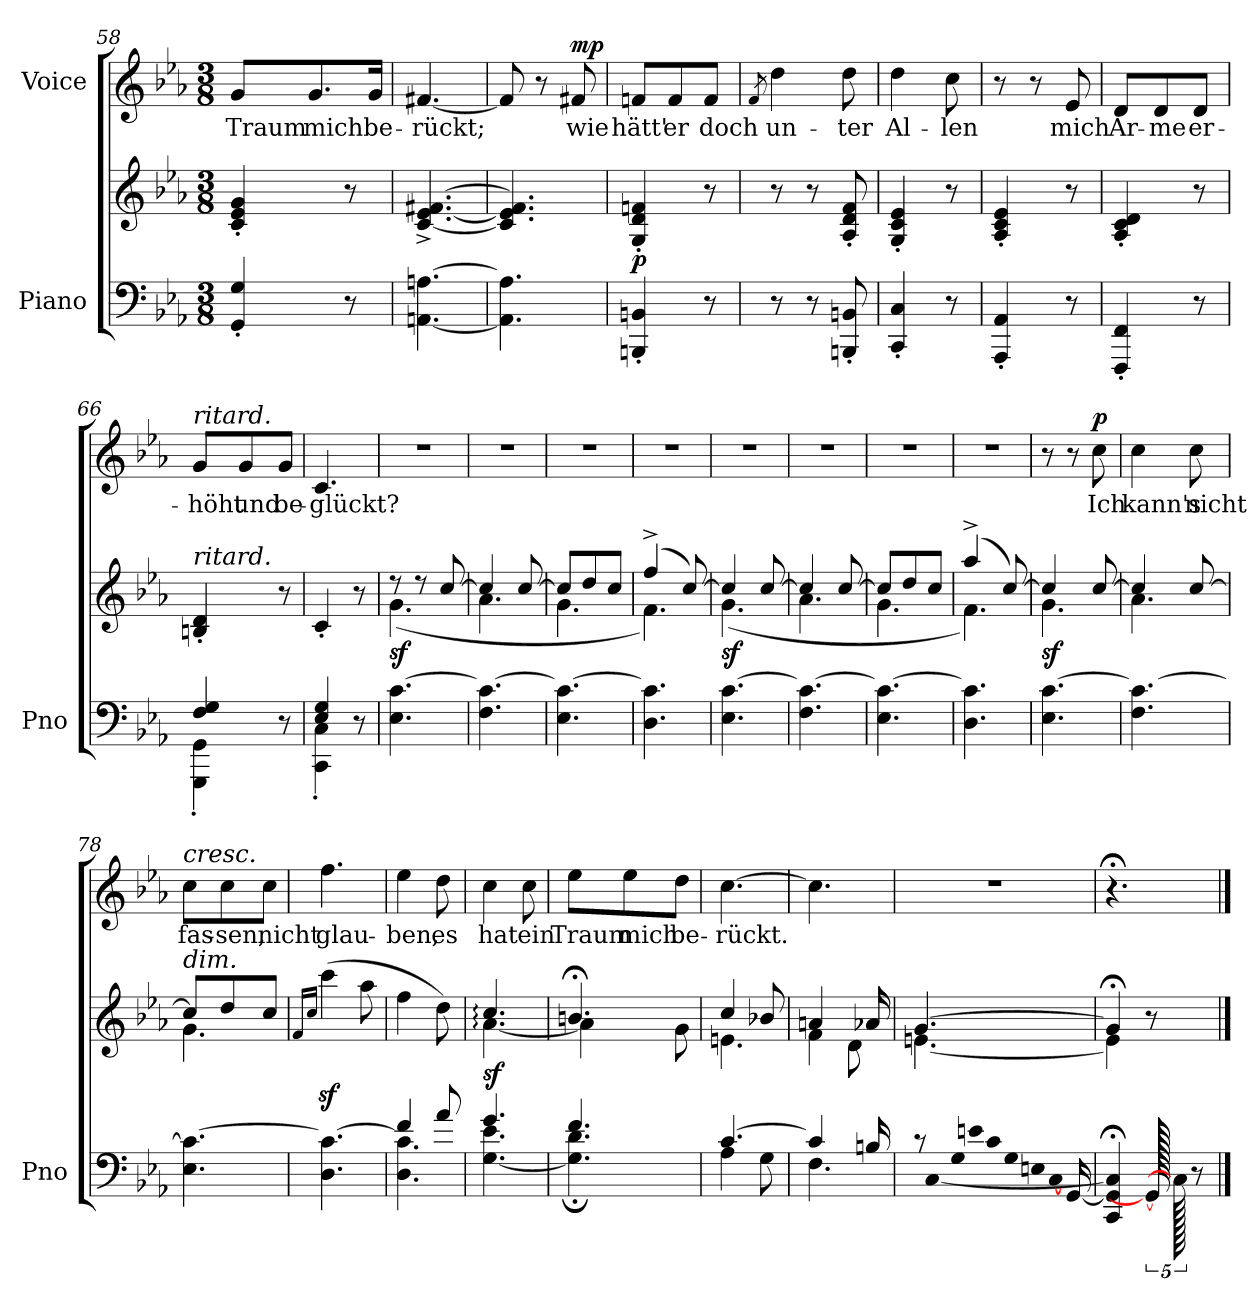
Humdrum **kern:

**kern	**kern	**dynam	**kern	**text	**dynam
*part2	*part2	*part2	*part1	*part1	*part1
*staff3	*staff2	*staff2/3	*staff1	*staff1	*staff1
*I"Piano	*	*	*I"Voice	*	*
*I'Pno	*	*	*	*	*
*clefF4	*clefG2	*	*clefG2	*	*
*k[b-e-a-]	*k[b-e-a-]	*	*k[b-e-a-]	*	*
*M3/8	*M3/8	*	*M3/8	*	*
=58	=58	=58	=58	=58	=58
!	!	!	!	!LO:LY:b	!
4GG/' 4G/'	4c/' 4e-/' 4g/'	.	8g/L	Traum	.
!	!	!	!	!LO:LY:b	!
.	.	.	8.g/	mich	.
8r	8r	.	.	.	.
!	!	!	!	!LO:LY:b	!
.	.	.	16g/Jk	be-	.
=59	=59	=59	=59	=59	=59
!	!	!	!	!LO:LY:b	!
[4.AAn\ [4.An\	[4.c/^ [4.e-/^ [4.f#X/^	.	[4.f#X/	-rückt;	.
=60	=60	=60	=60	=60	=60
4.AA\] 4.A\]	4.c/] 4.e-/] 4.f#/]	.	8f#/]	.	.
.	.	.	8r	.	.
!	!	!	!	!LO:LY:b	!LO:DY:a
.	.	.	8f#X/	wie	mp
=61	=61	=61	=61	=61	=61
!	!	!LO:DY:b	!	!LO:LY:b	!
4BBBn/' 4BBn/'	4G/' 4d/' 4fn/'	p	8fn/L	hätt'	.
!	!	!	!	!LO:LY:b	!
.	.	.	8f/	er	.
!	!	!	!	!LO:LY:b	!
8r	8r	.	8f/J	doch	.
=62	=62	=62	=62	=62	=62
.	.	.	8qf/	.	.
!	!	!	!	!LO:LY:b	!
8r	8r	.	4dd\	un-	.
8r	8r	.	.	.	.
!	!	!	!	!LO:LY:b	!
8BBBn/' 8BBn/'	8A-/' 8d/' 8f/'	.	8dd\	-ter	.
=63	=63	=63	=63	=63	=63
!	!	!	!	!LO:LY:b	!
4CC/' 4C/'	4G/' 4c/' 4e-/'	.	4dd\	Al-	.
!	!	!	!	!LO:LY:b	!
8r	8r	.	8cc\	-len	.
=64	=64	=64	=64	=64	=64
4AAA-/' 4AA-/'	4A-/' 4c/' 4e-/'	.	8r	.	.
.	.	.	8r	.	.
!	!	!	!	!LO:LY:b	!
8r	8r	.	8e-/	mich	.
=65	=65	=65	=65	=65	=65
!	!	!	!	!LO:LY:b	!
4FFF/' 4FF/'	4A-/' 4c/' 4d/'	.	8d/L	Ar-	.
!	!	!	!	!LO:LY:b	!
.	.	.	8d/	-me	.
!	!	!	!	!LO:LY:b	!
8r	8r	.	8d/J	er-	.
!!LO:LB:g=z
=66	=66	=66	=66	=66	=66
*^	*	*	*	*	*
!	!	!	!	!LO:TX:a:i:t=ritard.	!	!
!	!	!LO:TX:a:i:t=ritard.	!	!	!	!
!	!	!	!	!	!LO:LY:b	!
4F/ 4G/	4GGG\' 4GG\'	4Bn/' 4d/'	.	8g/L	-höht	.
!	!	!	!	!	!LO:LY:b	!
.	.	.	.	8g/	und	.
!	!	!	!	!	!LO:LY:b	!
8r	8ryy	8r	.	8g/J	be-	.
=67	=67	=67	=67	=67	=67	=67
*	*	*	*	*MM100	*	*
!	!	!	!	!	!LO:LY:b	!
4E-/ 4G/	4CC\' 4C\'	4c'/	.	4.c/	-glückt?	.
8r	8ryy	8r	.	.	.	.
=68	=68	=68	=68	=68	=68	=68
*	*	*^	*	*	*	*
!	!	!	!	!LO:DY:b	!	!	!
*v	*v	*	*	*	*	*	*
4.E-\ [4.c\	8r	(<4.g\	sf	4.r	.	.
.	8r	.	.	.	.	.
.	[8cc/	.	.	.	.	.
=69	=69	=69	=69	=69	=69	=69
4.F\ 4.c\_	4cc/]	4.a-\	.	4.r	.	.
.	[8cc/	.	.	.	.	.
=70	=70	=70	=70	=70	=70	=70
4.E-\ 4.c\_	8cc/L]	4.g\	.	4.r	.	.
.	8dd/	.	.	.	.	.
.	8cc/J	.	.	.	.	.
=71	=71	=71	=71	=71	=71	=71
4.D\ 4.c\]	(>4ff^/	4.f\)	.	4.r	.	.
.	[8cc/)	.	.	.	.	.
=72	=72	=72	=72	=72	=72	=72
!	!	!	!LO:DY:b	!	!	!
4.E-\ [4.c\	4cc/]	(<4.g\	sf	4.r	.	.
.	[8cc/	.	.	.	.	.
=73	=73	=73	=73	=73	=73	=73
4.F\ 4.c\_	4cc/]	4.a-\	.	4.r	.	.
.	[8cc/	.	.	.	.	.
=74	=74	=74	=74	=74	=74	=74
4.E-\ 4.c\_	8cc/L]	4.g\	.	4.r	.	.
.	8dd/	.	.	.	.	.
.	8cc/J	.	.	.	.	.
=75	=75	=75	=75	=75	=75	=75
4.D\ 4.c\]	(>4aa-^/	4.f\)	.	4.r	.	.
.	[8cc/)	.	.	.	.	.
!!LO:LB:g=z
=76	=76	=76	=76	=76	=76	=76
!	!	!	!LO:DY:b	!	!	!
4.E-\ [4.c\	4cc/]	4.g\	sf	8r	.	.
.	.	.	.	8r	.	.
!	!	!	!	!	!LO:LY:b	!LO:DY:a
.	[8cc/	.	.	8cc\	Ich	p
=77	=77	=77	=77	=77	=77	=77
!	!	!	!	!	!LO:LY:b	!
4.F\ 4.c\_	4cc/]	4.a-\	.	4cc\	kann's	.
!	!	!	!	!	!LO:LY:b	!
.	[8cc/	.	.	8cc\	nicht	.
=78	=78	=78	=78	=78	=78	=78
*	*	*	*	*MM95	*	*
!	!	!	!	!LO:TX:a:i:t=cresc.	!	!
!	!LO:TX:a:i:t=dim.	!	!	!	!	!
!	!	!	!	!	!LO:LY:b	!
4.E-\ 4.c\_	8cc/L]	4.g\	.	8cc\L	fas-	.
!	!	!	!	!	!LO:LY:b	!
.	8dd/	.	.	8cc\	-sen,	.
!	!	!	!	!	!LO:LY:b	!
.	8cc/J	.	.	8cc\J	nicht	.
*	*v	*v	*	*	*	*
=79	=79	=79	=79	=79	=79
*	*	*	*MM91	*	*
.	16qf/LL	.	.	.	.
.	16qcc/JJ	.	.	.	.
!	!	!	!	!LO:LY:b	!
4.D\ 4.c\_	(>4cccz<\	.	4.ff\	glau-	.
.	8aa-\	.	.	.	.
=80	=80	=80	=80	=80	=80
*	*	*	*MM87	*	*
*^	*	*	*	*	*
!	!	!	!	!	!LO:LY:b	!
4f/	4.D\ 4.c\]	4ff\	.	4ee-\	-ben,	.
!	!	!	!	!	!LO:LY:b	!
8a-/	.	8dd\)	.	8dd\	es	.
=81	=81	=81	=81	=81	=81	=81
*	*	*	*	*MM83	*	*
*	*	*^	*	*	*	*
!	!	!	!	!LO:DY:b	!	!LO:LY:b	!
4.g/	[4.G\ 4.e-\	4.cc:/	[4.a-:\	sf	4cc\	hat	.
!	!	!	!	!	!	!LO:LY:b	!
.	.	.	.	.	8cc\	ein	.
=82	=82	=82	=82	=82	=82	=82	=82
*	*	*	*	*	*MM79	*	*
!	!	!	!	!	!	!LO:LY:b	!
4.f/	4.G\]; 4.d\;	4.bn;</	4a-\]	.	8ee-\L	Traum	.
!	!	!	!	!	!	!LO:LY:b	!
.	.	.	.	.	8ee-\	mich	.
!	!	!	!	!	!	!LO:LY:b	!
.	.	.	8g\	.	8dd\J	be-	.
=83	=83	=83	=83	=83	=83	=83	=83
*	*	*	*	*	*MM75	*	*
!	!	!	!	!	!	!LO:LY:b	!
[4.c/	4A-\	4cc/	4.en\	.	[4.cc\	-rückt.	.
.	8G\	8b-X/	.	.	.	.	.
=84	=84	=84	=84	=84	=84	=84	=84
4c/]	4.F\	4an/	4f\	.	4.cc\]	.	.
16ryy	.	16ryy	8d\	.	.	.	.
16Bn/	.	16a-X/	.	.	.	.	.
=85	=85	=85	=85	=85	=85	=85	=85
*	*	*	*	*	*MM40	*	*
8r	640ryy	[4.g/	[4.en\	.	4.r	.	.
.	[640%239C\	.	.	.	.	.	.
*Xtuplet	*	*	*	*	*	*	*
!LO:N:vis=4	!	!	!	!	!	!	!
640%23G!/	.	.	.	.	.	.	.
!LO:N:vis=4	!	!	!	!	!	!	!
640%23en!/	.	.	.	.	.	.	.
!LO:N:vis=4	!	!	!	!	!	!	!
640%23c!/	.	.	.	.	.	.	.
!LO:N:vis=4	!	!	!	!	!	!	!
640%23G!/	.	.	.	.	.	.	.
!LO:N:vis=4	!	!	!	!	!	!	!
640%23En!/	.	.	.	.	.	.	.
!LO:N:vis=4	!	!	!	!	!	!	!
[640%23C!/	.	.	.	.	.	.	.
[320%11GG!/	.	.	.	.	.	.	.
*v	*v	*	*	*	*	*	*
=86	=86	=86	=86	=86	=86	=86
*	*	*	*	*MM60	*	*
4CC/;< 4GG/];< 4C/];<	4g;</]	4e\]	.	4.r;<	.	.
*tuplet	*	*	*	*	*	*
640GG!/_	8r	8ryy	.	.	.	.
640C\]	.	.	.	.	.	.
8r	.	.	.	.	.	.
.	320ryy	320ryy	.	320ryy	.	.
*	*v	*v	*	*	*	*
==	==	==	==	==	==
*-	*-	*-	*-	*-	*-
